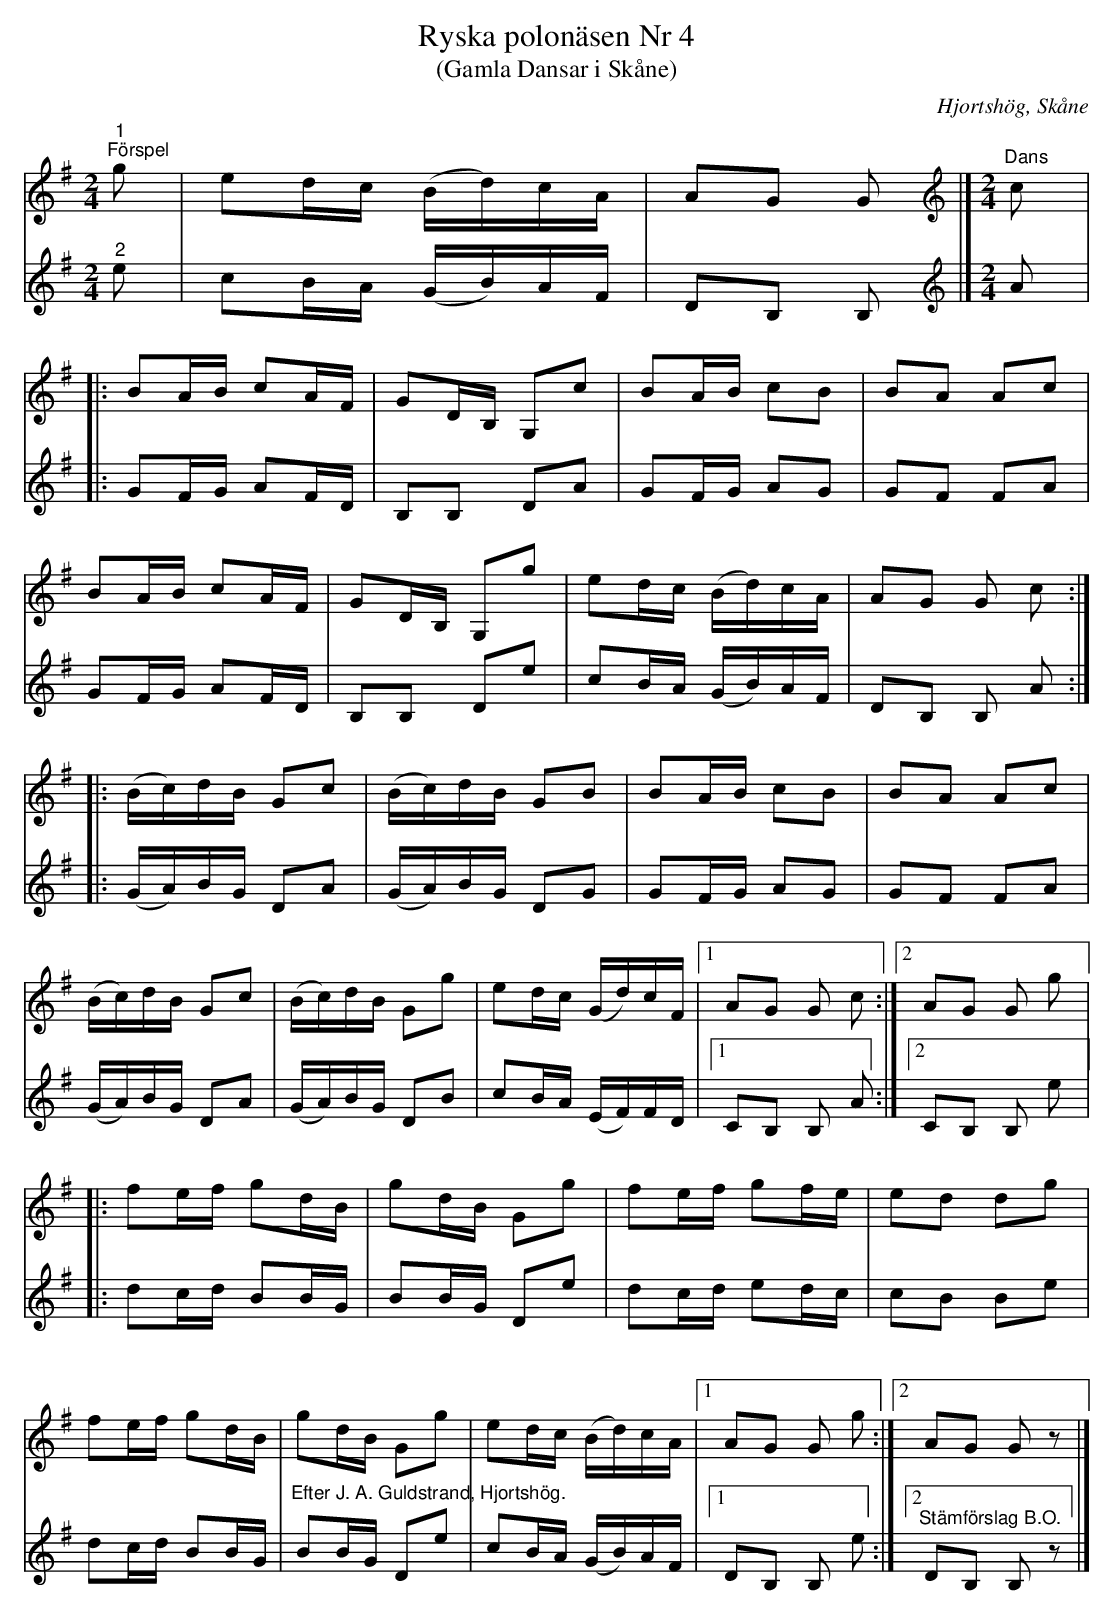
X:1
T:Ryska polonäsen Nr 4
T:(Gamla Dansar i Skåne)
O:Hjortshög, Skåne
L:1/8
M:2/4
K:G
V:1
"^1""^Förspel" g | ed/c/ (B/d/)c/A/ | AG G |][K:G][M:2/4][K:treble]"^Dans" c |:
BA/B/ cA/F/ | GD/B,/ G,c | BA/B/ cB | BA Ac |
BA/B/ cA/F/ | GD/B,/ G,g | ed/c/ (B/d/)c/A/ | AG G c ::
(B/c/)d/B/ Gc | (B/c/)d/B/ GB | BA/B/ cB | BA Ac |
(B/c/)d/B/ Gc | (B/c/)d/B/ Gg | ed/c/ (G/d/)c/F/ |1 AG G c :|2 AG G g |:
fe/f/ gd/B/ | gd/B/ Gg | fe/f/ gf/e/ | ed dg |
fe/f/ gd/B/ | gd/B/ Gg | ed/c/ (B/d/)c/A/ |1 AG G g :|2 AG G z |]
V:2
"^2" e | cB/A/ (G/B/)A/F/ | DB, B, |][K:G][M:2/4][K:treble] A |: GF/G/ AF/D/ | B,B, DA | GF/G/ AG |
GF FA | GF/G/ AF/D/ | B,B, De | cB/A/ (G/B/)A/F/ | DB, B, A :: (G/A/)B/G/ DA | (G/A/)B/G/ DG |
GF/G/ AG | GF FA | (G/A/)B/G/ DA | (G/A/)B/G/ DB | cB/A/ (E/F/)F/D/ |1 CB, B, A :|2 CB, B, e |:
dc/d/ BB/G/ | BB/G/ De | dc/d/ ed/c/ | cB Be | dc/d/ BB/G/ |
"^Efter J. A. Guldstrand, Hjortshög." BB/G/ De | cB/A/ (G/B/)A/F/ |1 DB, B, e :|2 "^Stämförslag B.O." DB, B, z |]
